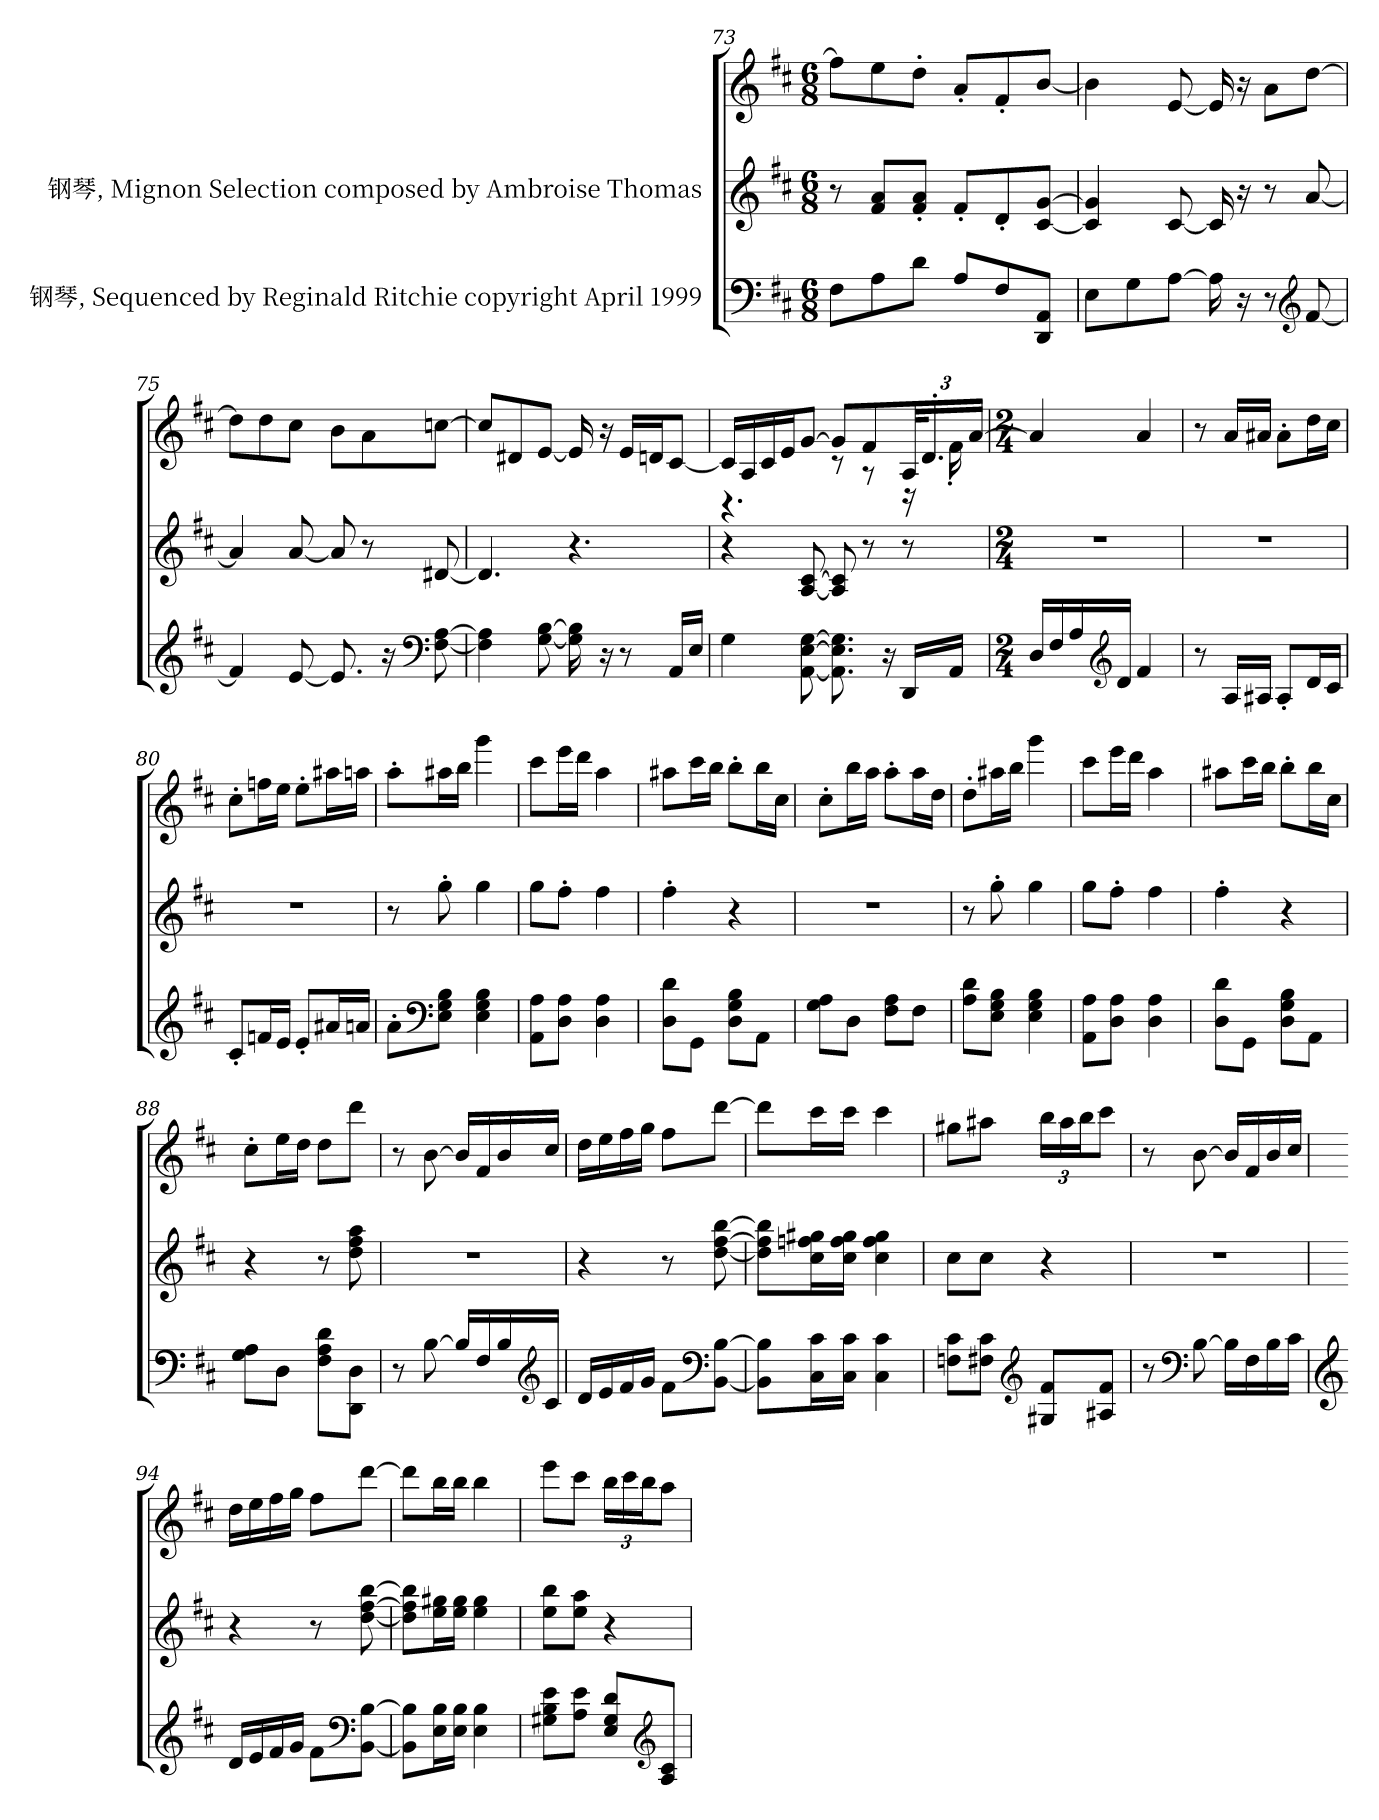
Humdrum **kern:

**kern	**kern	**kern
*part2	*part1	*part1
*staff3	*staff2	*staff1
*I"钢琴, Sequenced by Reginald Ritchie copyright April 1999	*I"钢琴, Mignon Selection composed by Ambroise Thomas	*
*clefF4	*clefG2	*clefG2
*k[f#c#]	*k[f#c#]	*k[f#c#]
*M6/8	*M6/8	*M6/8
=73	=73	=73
8F#\L	8r	8ff#\L]
8A\	8f#/ 8a/L	8ee\
8d\J	8f#/' 8a/'J	8dd'\J
8A/L	8f#'/L	8a'/L
8F#/	8d'/	8f#'/
8DD/ 8AA/J	[8c#/ [8g/J	[8b/J
=74	=74	=74
8E\L	4c#/] 4g/]	4b\]
8G\	.	.
[8A\J	[8c#/	[8e/
16A\]	16c#/]	16e/]
16r	16r	16r
8r	8r	8a\L
*clefG2	*	*
[8f#/	[8a/	[8dd\J
=75	=75	=75
4f#/]	4a/]	8dd\L]
.	.	8dd\
[8e/	[8a/	8cc#\J
8.e/]	8a/]	8b\L
.	8r	8a\
16r	.	.
*clefF4	*	*
[8F#\ [8A\	[8d#X/	[8ccn\J
!!LO:LB:g=z
=76	=76	=76
4F#\] 4A\]	4.d#/]	8cc/L]
.	.	8d#X/
[8G\ [8B\	.	[8e/J
16G\] 16B\]	4.r	16e/]
16r	.	16r
8r	.	16e/LL
.	.	16dn/J
16AA/LL	.	[8c#/J
16E/JJ	.	.
=77	=77	=77
*	*	*^
4G\	4r	16c#/LL]	4.r
.	.	16A/	.
.	.	16c#/	.
.	.	16e/J	.
[8AA\ [8E\ [8G\	[8A/ [8c#/	[8g/J	.
8.AA\] 8.E\] 8.G\]	8A/] 8c#/]	8g/L]	8r
.	8r	8f#/	8r
16r	.	.	.
*	*	*Xbrackettup	*
16DD/LL	8r	48A/KL	16r
.	.	24.d'/	.
16AA/JJ	.	.	16f#'\
.	.	[24a/JJ	.
*	*	*v	*v
=78	=78	=78
*M2/4	*M2/4	*M2/4
16D/LL	2r	4a/]
16F#/	.	.
16A/	.	.
*clefG2	*	*
16d/JJ	.	.
4f#/	.	4a/
!!LO:LB:g=z
=79	=79	=79
8r	2r	8r
16A/LL	.	16a/LL
16A#X/JJ	.	16a#X/JJ
8A#'/L	.	8a#'\L
16d/L	.	16dd\L
16c#/JJ	.	16cc#\JJ
=80	=80	=80
8c#'/L	2r	8cc#'\L
16fn/L	.	16ffn\L
16e/JJ	.	16ee\JJ
8e'/L	.	8ee'\L
16a#X/L	.	16aa#X\L
16an/JJ	.	16aan\JJ
=81	=81	=81
8a'\L	8r	8aa'\L
*clefF4	*	*
8E\ 8G\ 8B\J	8gg'\	16aa#X\L
.	.	16bb\JJ
4E\ 4G\ 4B\	4gg\	4ggg\
=82	=82	=82
8AA\ 8A\L	8gg\L	8ccc#\L
8D\ 8A\J	8ff#'\J	16eee\L
.	.	16ddd\JJ
4D\ 4A\	4ff#\	4aa\
=83	=83	=83
8D\ 8d\L	4ff#'\	8aa#X\L
8GG\J	.	16ccc#\L
.	.	16bb\JJ
8D\ 8G\ 8B\L	4r	8bb'\L
8AA\J	.	16bb\L
.	.	16cc#\JJ
!!LO:LB:g=z
=84	=84	=84
8G\ 8A\L	2r	8cc#'\L
8D\J	.	16bb\L
.	.	16aa\JJ
8F#\ 8A\L	.	8aa'\L
8F#\J	.	16aa\L
.	.	16dd\JJ
=85	=85	=85
8A\ 8d\L	8r	8dd'\L
8E\ 8G\ 8B\J	8gg'\	16aa#X\L
.	.	16bb\JJ
4E\ 4G\ 4B\	4gg\	4ggg\
=86	=86	=86
8AA\ 8A\L	8gg\L	8ccc#\L
8D\ 8A\J	8ff#'\J	16eee\L
.	.	16ddd\JJ
4D\ 4A\	4ff#\	4aa\
=87	=87	=87
8D\ 8d\L	4ff#'\	8aa#X\L
8GG\J	.	16ccc#\L
.	.	16bb\JJ
8D\ 8G\ 8B\L	4r	8bb'\L
8AA\J	.	16bb\L
.	.	16cc#\JJ
=88	=88	=88
8G\ 8A\L	4r	8cc#'\L
8D\J	.	16ee\L
.	.	16dd\JJ
8F#\ 8A\ 8d\L	8r	8dd\L
8DD\ 8D\J	8dd\ 8ff#\ 8aa\	8ddd\J
!!LO:PB:g=z
=89	=89	=89
8r	2r	8r
[8B\	.	[8b\
16B/LL]	.	16b/LL]
16F#/	.	16f#/
16B/	.	16b/
*clefG2	*	*
16c#/JJ	.	16cc#/JJ
=90	=90	=90
16d/LL	4r	16dd\LL
16e/	.	16ee\
16f#/	.	16ff#\
16g/JJ	.	16gg\JJ
8f#\L	8r	8ff#\L
*clefF4	*	*
[8BB\ [8B\J	[8dd\ [8ff#\ [8bb\	[8ddd\J
=91	=91	=91
8BB\] 8B\]L	8dd\] 8ff#\] 8bb\]L	8ddd\L]
16C#\ 16c#\L	16cc#\ 16ffn\ 16gg#X\L	16ccc#\L
16C#\ 16c#\JJ	16cc#\ 16ff\ 16gg#\JJ	16ccc#\JJ
4C#\ 4c#\	4cc#\ 4ff\ 4gg#\	4ccc#\
=92	=92	=92
8Fn\ 8c#\L	8cc#\L	8gg#X\L
8F#X\ 8c#\J	8cc#\J	8aa#X\J
*clefG2	*	*
8G#X/ 8f#/L	4r	24bb\LL
.	.	24aa#\
.	.	24bb\J
8A#X/ 8f#/J	.	8ccc#\J
!!LO:LB:g=z
=93	=93	=93
8r	2r	8r
*clefF4	*	*
[8B\	.	[8b\
16B\LL]	.	16b/LL]
16F#\	.	16f#/
16B\	.	16b/
16c#\JJ	.	16cc#/JJ
=94	=94	=94
*clefG2	*	*
16d/LL	4r	16dd\LL
16e/	.	16ee\
16f#/	.	16ff#\
16g/JJ	.	16gg\JJ
8f#\L	8r	8ff#\L
*clefF4	*	*
[8BB\ [8B\J	[8dd\ [8ff#\ [8bb\	[8ddd\J
=95	=95	=95
8BB\] 8B\]L	8dd\] 8ff#\] 8bb\]L	8ddd\L]
16E\ 16B\L	16ee\ 16gg#X\L	16bb\L
16E\ 16B\JJ	16ee\ 16gg#\JJ	16bb\JJ
4E\ 4B\	4ee\ 4gg#\	4bb\
=96	=96	=96
8G#X\ 8B\ 8e\L	8ee\ 8bb\L	8eee\L
8A\ 8e\J	8ee\ 8aa\J	8ccc#\J
8E/ 8G#/ 8d/L	4r	24bb\LL
.	.	24ccc#\
.	.	24bb\J
*clefG2	*	*
8A/ 8c#/J	.	8aa\J
=	=	=
*-	*-	*-
